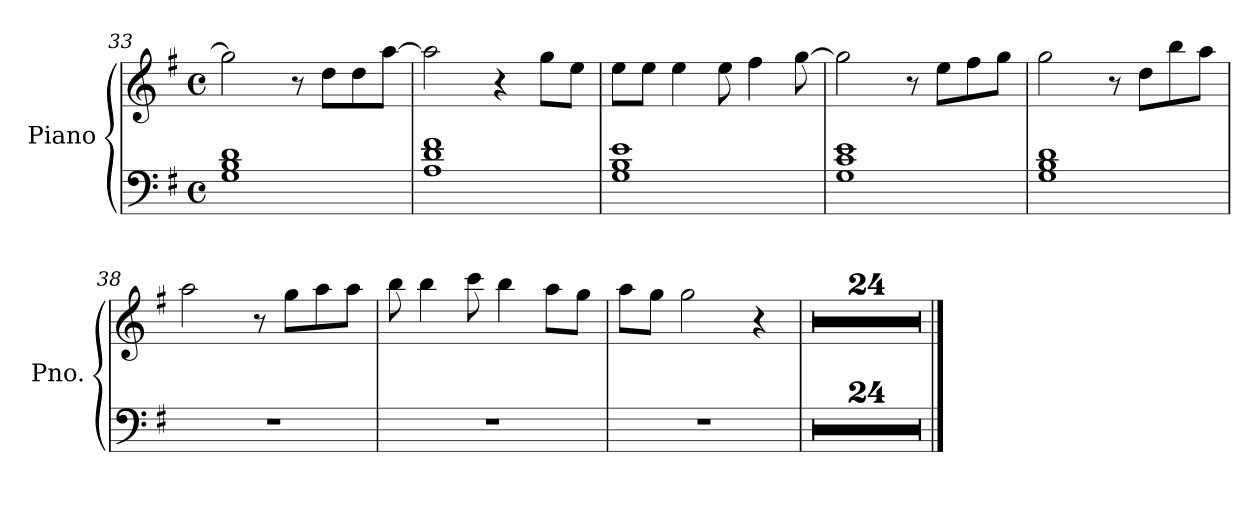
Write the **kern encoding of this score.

**kern	**kern
*part1	*part1
*staff2	*staff1
*I"Piano	*
*I'Pno.	*
*clefF4	*clefG2
*k[f#]	*k[f#]
*M4/4	*M4/4
*met(c)	*met(c)
=33	=33
1G 1B 1d	2gg\]
.	8r
.	8dd\L
.	8dd\
.	[8aa\J
=34	=34
1A 1d 1f#	2aa\]
.	4r
.	8gg\L
.	8ee\J
=35	=35
1G 1B 1e	8ee\L
.	8ee\J
.	4ee\
.	8ee\
.	4ff#\
.	[8gg\
!!LO:PB:g=z
=36	=36
1G 1c 1e	2gg\]
.	8r
.	8ee\L
.	8ff#\
.	8gg\J
=37	=37
1G 1B 1d	2gg\
.	8r
.	8dd\L
.	8bb\
.	8aa\J
=38	=38
1r	2aa\
.	8r
.	8gg\L
.	8aa\
.	8aa\J
=39	=39
1r	8bb\
.	4bb\
.	8ccc\
.	4bb\
.	8aa\L
.	8gg\J
=40	=40
1r	8aa\L
.	8gg\J
.	2gg\
.	4r
=41	=41
1r	1r
=42	=42
1r	1r
=43	=43
1r	1r
=44	=44
1r	1r
=45	=45
1r	1r
!!LO:LB:g=z
=46	=46
1r	1r
=47	=47
1r	1r
=48	=48
1r	1r
=49	=49
1r	1r
=50	=50
1r	1r
=51	=51
1r	1r
=52	=52
1r	1r
=53	=53
1r	1r
=54	=54
1r	1r
=55	=55
1r	1r
=56	=56
1r	1r
=57	=57
1r	1r
=58	=58
1r	1r
=59	=59
1r	1r
=60	=60
1r	1r
=61	=61
1r	1r
=62	=62
1r	1r
!!LO:LB:g=z
=63	=63
1r	1r
=64	=64
1r	1r
==	==
*-	*-
